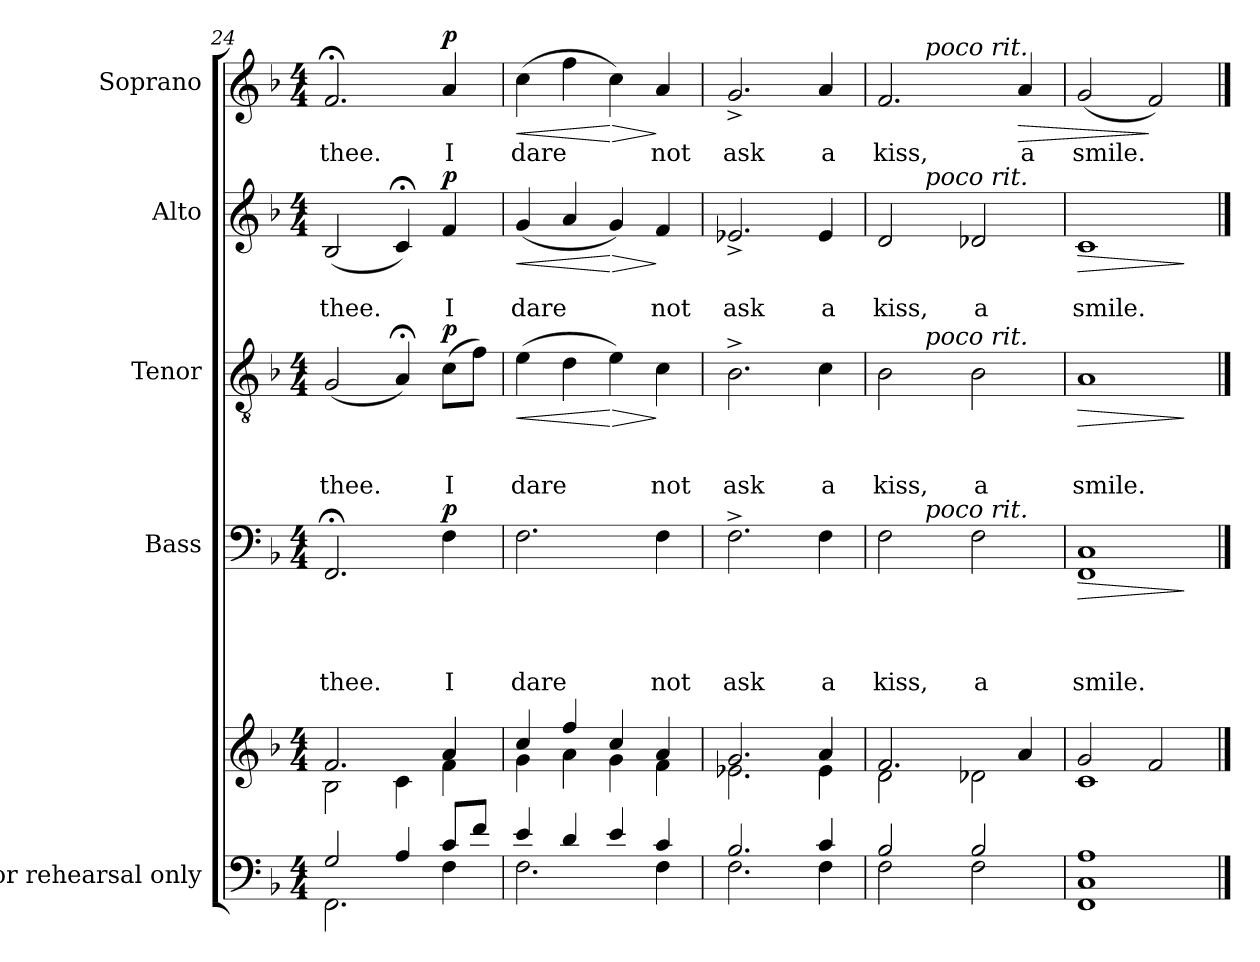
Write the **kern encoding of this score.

**kern	**kern	**kern	**text	**text	**text	**text	**dynam	**kern	**text	**text	**text	**dynam	**kern	**text	**text	**dynam	**kern	**text	**dynam
*part5	*part5	*part4	*part4	*part4	*part4	*part4	*part4	*part3	*part3	*part3	*part3	*part3	*part2	*part2	*part2	*part2	*part1	*part1	*part1
*staff6	*staff5	*staff4	*staff4	*staff4	*staff4	*staff4	*staff4	*staff3	*staff3	*staff3	*staff3	*staff3	*staff2	*staff2	*staff2	*staff2	*staff1	*staff1	*staff1
*I"for rehearsal only	*	*I"Bass	*	*	*	*	*	*I"Tenor	*	*	*	*	*I"Alto	*	*	*	*I"Soprano	*	*
*clefF4	*clefG2	*clefF4	*	*	*	*	*	*clefGv2	*	*	*	*	*clefG2	*	*	*	*clefG2	*	*
*k[b-]	*k[b-]	*k[b-]	*	*	*	*	*	*k[b-]	*	*	*	*	*k[b-]	*	*	*	*k[b-]	*	*
*F:	*F:	*F:	*	*	*	*	*	*F:	*	*	*	*	*F:	*	*	*	*F:	*	*
*M4/4	*M4/4	*M4/4	*	*	*	*	*	*M4/4	*	*	*	*	*M4/4	*	*	*	*M4/4	*	*
=24	=24	=24	=24	=24	=24	=24	=24	=24	=24	=24	=24	=24	=24	=24	=24	=24	=24	=24	=24
*^	*^	*	*	*	*	*	*	*	*	*	*	*	*	*	*	*	*	*	*
!	!	!	!	!	!	!	!	!LO:LY:b	!	!	!	!	!LO:LY:b	!	!	!	!LO:LY:b	!	!	!LO:LY:b	!
2G/	2.FF\	2.f/	2B-\	2.FF;</	.	.	.	thee.	.	(<2G/	.	.	thee.	.	(<2B-/	.	thee.	.	2.f;</	thee.	.
4A/	.	.	4c\	.	.	.	.	.	.	4A;</)	.	.	.	.	4c;</)	.	.	.	.	.	.
!	!	!	!	!	!	!	!	!LO:LY:b	!LO:DY:a	!	!	!	!LO:LY:b	!LO:DY:a	!	!	!LO:LY:b	!LO:DY:a	!	!LO:LY:b	!LO:DY:a
8c/L	4F\	4a/	4f\	4F\	.	.	.	I	p	(>8c\L	.	.	I	p	4f/	.	I	p	4a/	I	p
8f/J	.	.	.	.	.	.	.	.	.	8f\J)	.	.	.	.	.	.	.	.	.	.	.
=25	=25	=25	=25	=25	=25	=25	=25	=25	=25	=25	=25	=25	=25	=25	=25	=25	=25	=25	=25	=25	=25
!	!	!	!	!	!	!	!	!LO:LY:b	!	!	!	!	!LO:LY:b	!LO:HP:b	!	!	!LO:LY:b	!LO:HP:b	!	!LO:LY:b	!LO:HP:b
4e/	2.F\	4cc/	4g\	2.F\	.	.	.	dare	.	(>4e\	.	.	dare	<	(<4g/	.	dare	<	(>4cc\	dare	<
4d/	.	4ff/	4a\	.	.	.	.	.	.	4d\	.	.	.	.	4a/	.	.	.	4ff\	.	.
!	!	!	!	!	!	!	!	!	!	!	!	!	!	!LO:HP:n=1:b	!	!	!	!LO:HP:n=1:b	!	!	!LO:HP:n=1:b
4e/	.	4cc/	4g\	.	.	.	.	.	.	4e\)	.	.	.	[ >	4g/)	.	.	[ >	4cc\)	.	[ >
!	!	!	!	!	!	!	!	!LO:LY:b	!	!	!	!	!LO:LY:b	!	!	!	!LO:LY:b	!	!	!LO:LY:b	!
4c/	4F\	4a/	4f\	4F\	.	.	.	not	.	4c\	.	.	not	]	4f/	.	not	]	4a/	not	]
=26	=26	=26	=26	=26	=26	=26	=26	=26	=26	=26	=26	=26	=26	=26	=26	=26	=26	=26	=26	=26	=26
!	!	!	!	!	!	!	!	!LO:LY:b	!	!	!	!	!LO:LY:b	!	!	!	!LO:LY:b	!	!	!LO:LY:b	!
2.B-/	2.F\	2.g/	2.e-X\	2.F^>\	.	.	.	ask	.	2.B-^>\	.	.	ask	.	2.e-X^</	.	ask	.	2.g^</	ask	.
!	!	!	!	!	!	!	!	!LO:LY:b	!	!	!	!	!LO:LY:b	!	!	!	!LO:LY:b	!	!	!LO:LY:b	!
4c/	4F\	4a/	4e-\	4F\	.	.	.	a	.	4c\	.	.	a	.	4e-/	.	a	.	4a/	a	.
=27	=27	=27	=27	=27	=27	=27	=27	=27	=27	=27	=27	=27	=27	=27	=27	=27	=27	=27	=27	=27	=27
!	!	!	!	!	!	!	!	!LO:LY:b	!	!	!	!	!LO:LY:b	!	!	!	!LO:LY:b	!	!	!LO:LY:b	!
*	*	*	*	*^	*	*	*	*	*	*^	*	*	*	*	*^	*	*	*	*^	*	*
2B-/	2F\	2.f/	2d\	2F\	4ryy	.	.	.	kiss,	.	2B-\	4ryy	.	.	kiss,	.	2d/	4ryy	.	kiss,	.	2.f/	4ryy	kiss,	.
!	!	!	!	!	!	!	!	!	!	!	!	!	!	!	!	!	!	!	!	!	!	!	!LO:TX:a:i:t=poco rit.	!	!
!	!	!	!	!	!	!	!	!	!	!	!	!	!	!	!	!	!	!LO:TX:a:i:t=poco rit.	!	!	!	!	!	!	!
!	!	!	!	!	!	!	!	!	!	!	!	!LO:TX:a:i:t=poco rit.	!	!	!	!	!	!	!	!	!	!	!	!	!
!	!	!	!	!	!LO:TX:a:i:t=poco rit.	!	!	!	!	!	!	!	!	!	!	!	!	!	!	!	!	!	!	!	!
.	.	.	.	.	2.ryy	.	.	.	.	.	.	2.ryy	.	.	.	.	.	2.ryy	.	.	.	.	2.ryy	.	.
!	!	!	!	!	!	!	!	!	!LO:LY:b	!	!	!	!	!	!LO:LY:b	!	!	!	!	!LO:LY:b	!	!	!	!	!
2B-/	2F\	.	2d-X\	2F\	.	.	.	.	a	.	2B-\	.	.	.	a	.	2d-X/	.	.	a	.	.	.	.	.
!	!	!	!	!	!	!	!	!	!	!	!	!	!	!	!	!	!	!	!	!	!	!	!	!LO:LY:b	!LO:HP:b
.	.	4a/	.	.	.	.	.	.	.	.	.	.	.	.	.	.	.	.	.	.	.	4a/	.	a	>
=28	=28	=28	=28	=28	=28	=28	=28	=28	=28	=28	=28	=28	=28	=28	=28	=28	=28	=28	=28	=28	=28	=28	=28	=28	=28
!	!	!	!	!	!	!	!	!	!LO:LY:b	!LO:HP:b	!	!	!	!	!LO:LY:b	!LO:HP:b	!	!	!	!LO:LY:b	!LO:HP:b	!	!	!LO:LY:b	!
*	*	*	*	*v	*v	*	*	*	*	*	*	*	*	*	*	*	*v	*v	*	*	*	*v	*v	*	*
*	*	*	*	*	*	*	*	*	*	*v	*v	*	*	*	*	*	*	*	*	*	*	*
1A	1FF 1C	2g/	1c	1FF 1C!	.	.	.	smile.	>	1A	.	.	smile.	>	1c	.	smile.	>	(<2g/	smile.	.
.	.	2f/	.	.	.	.	.	.	.	.	.	.	.	.	.	.	.	.	2f/)	.	]
*v	*v	*	*	*	*	*	*	*	*	*	*	*	*	*	*	*	*	*	*	*	*
*	*v	*v	*	*	*	*	*	*	*	*	*	*	*	*	*	*	*	*	*	*
.	.	.	.	.	.	.	]	.	.	.	.	]	.	.	.	]	.	.	.
==	==	==	==	==	==	==	==	==	==	==	==	==	==	==	==	==	==	==	==
*-	*-	*-	*-	*-	*-	*-	*-	*-	*-	*-	*-	*-	*-	*-	*-	*-	*-	*-	*-
